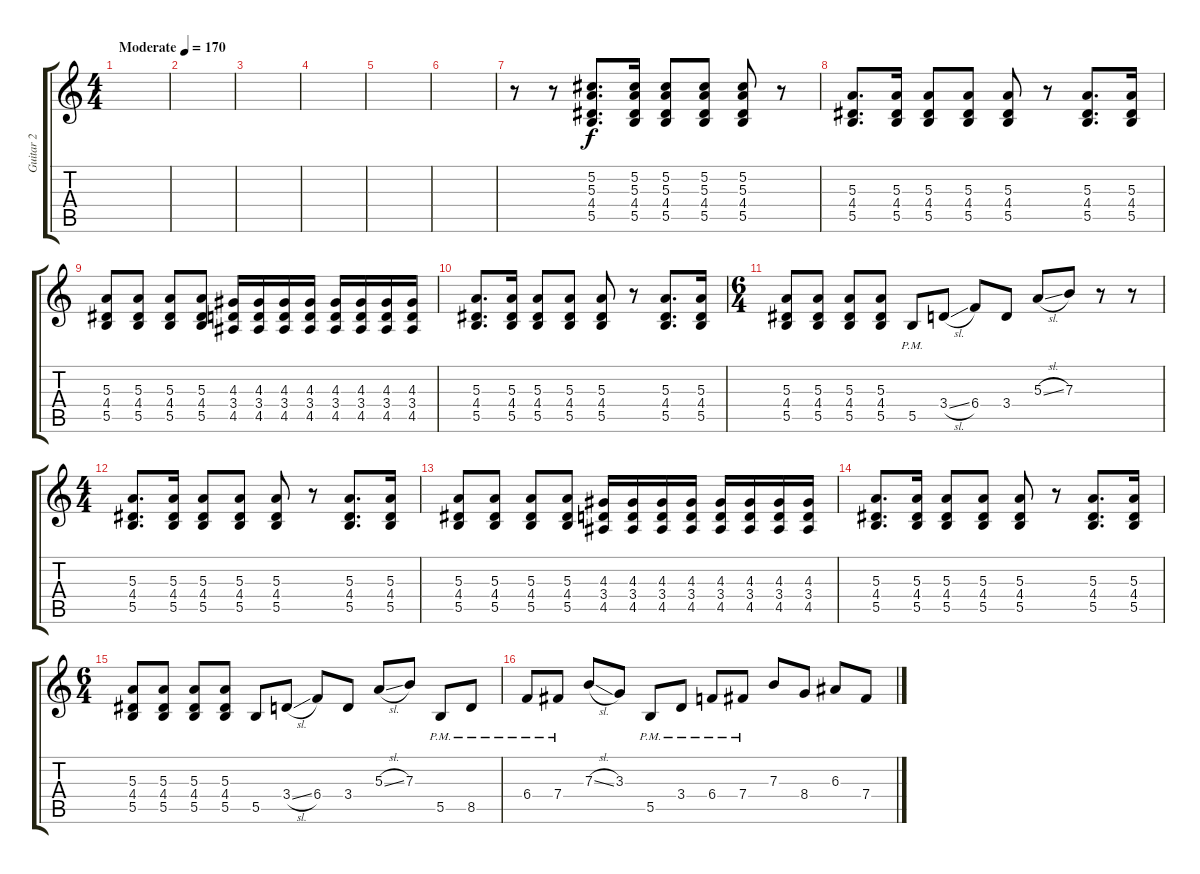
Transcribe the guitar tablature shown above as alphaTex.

\track ("Guitar 2" "Guitar 2") {instrument distortionguitar}
\staff {score tabs}
\tuning (Db4 Ab3 E3 B2 Gb2 B1) {hide}
\ts (4 4)
\tempo (170 "Moderate")
\clef g2
\ks c
|
|
|
|
|
|
r.8 r.8 (5.2 5.3 4.4 5.5).8{d} (5.2 5.3 4.4 5.5).16 (5.2 5.3 4.4 5.5).8 (5.2 5.3 4.4 5.5).8 (5.2 5.3 4.4 5.5).8 r.8 |
(5.3 4.4 5.5).8{d} (5.3 4.4 5.5).16 (5.3 4.4 5.5).8 (5.3 4.4 5.5).8 (5.3 4.4 5.5).8 r.8 (5.3 4.4 5.5).8{d} (5.3 4.4 5.5).16 |
(5.3 4.4 5.5).8 (5.3 4.4 5.5).8 (5.3 4.4 5.5).8 (5.3 4.4 5.5).8 (4.3 3.4 4.5).16 (4.3 3.4 4.5).16 (4.3 3.4 4.5).16 (4.3 3.4 4.5).16 (4.3 3.4 4.5).16 (4.3 3.4 4.5).16 (4.3 3.4 4.5).16 (4.3 3.4 4.5).16 |
(5.3 4.4 5.5).8{d} (5.3 4.4 5.5).16 (5.3 4.4 5.5).8 (5.3 4.4 5.5).8 (5.3 4.4 5.5).8 r.8 (5.3 4.4 5.5).8{d} (5.3 4.4 5.5).16 |
\ts (6 4)
(5.3 4.4 5.5).8 (5.3 4.4 5.5).8 (5.3 4.4 5.5).8 (5.3 4.4 5.5).8 5.5{pm}.8 3.4{sl}.8 6.4.8 3.4.8 5.3{sl}.8 7.3.8 r.8 r.8 |
\ts (4 4)
(5.3 4.4 5.5).8{d} (5.3 4.4 5.5).16 (5.3 4.4 5.5).8 (5.3 4.4 5.5).8 (5.3 4.4 5.5).8 r.8 (5.3 4.4 5.5).8{d} (5.3 4.4 5.5).16 |
(5.3 4.4 5.5).8 (5.3 4.4 5.5).8 (5.3 4.4 5.5).8 (5.3 4.4 5.5).8 (4.3 3.4 4.5).16 (4.3 3.4 4.5).16 (4.3 3.4 4.5).16 (4.3 3.4 4.5).16 (4.3 3.4 4.5).16 (4.3 3.4 4.5).16 (4.3 3.4 4.5).16 (4.3 3.4 4.5).16 |
(5.3 4.4 5.5).8{d} (5.3 4.4 5.5).16 (5.3 4.4 5.5).8 (5.3 4.4 5.5).8 (5.3 4.4 5.5).8 r.8 (5.3 4.4 5.5).8{d} (5.3 4.4 5.5).16 |
\ts (6 4)
(5.3 4.4 5.5).8 (5.3 4.4 5.5).8 (5.3 4.4 5.5).8 (5.3 4.4 5.5).8 5.5.8 3.4{sl}.8 6.4.8 3.4.8 5.3{sl}.8 7.3.8 5.5{pm}.8 8.5{pm}.8 |
6.4{pm}.8 7.4{pm}.8 7.3{sl}.8 3.3.8 5.5{pm}.8 3.4{pm}.8 6.4{pm}.8 7.4{pm}.8 7.3.8 8.4.8 6.3.8 7.4.8
